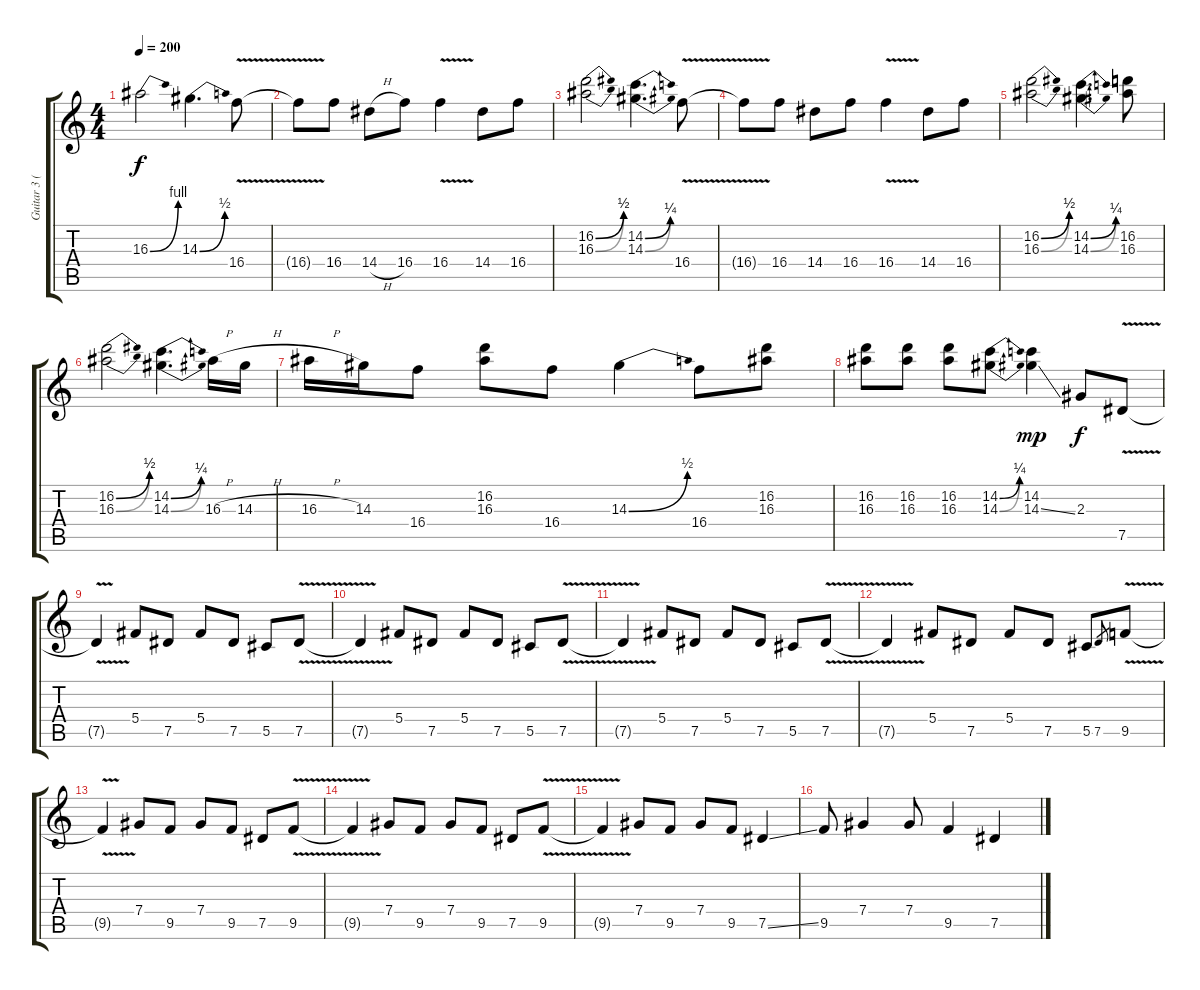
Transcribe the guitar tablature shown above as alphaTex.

\track ("Guitar 3 (solo)" "Guitar 3 (") {instrument distortionguitar}
\staff {score tabs}
\tuning (Eb4 Bb3 Gb3 Db3 Ab2 Eb2) {hide}
\ts (4 4)
\tempo 200
\clef g2
\ks c
16.3{be (bend 0 0 60 4)}.2{dy f} 14.3{be (bend 0 0 60 2)}.4{d} 16.4{v}.8 |
16.4{t}.8 16.4.8 14.4{h}.8 16.4.8 16.4{v}.4 14.4.8 16.4.8 |
(16.2{be (bend 0 0 60 2)} 16.3{be (bend 0 0 60 2)}).2 (14.2{be (bend 0 0 60 1)} 14.3{be (bend 0 0 60 1)}).4{d} 16.4{v}.8 |
16.4{t}.8 16.4.8 14.4.8 16.4.8 16.4{v}.4 14.4.8 16.4.8 |
(16.2{be (bend 0 0 60 2)} 16.3{be (bend 0 0 60 2)}).2 (14.2{be (bend 0 0 60 1)} 14.3{be (bend 0 0 60 1)}).4{d} (16.2 16.3).8 |
(16.2{be (bend 0 0 60 2)} 16.3{be (bend 0 0 60 2)}).2 (14.2{be (bend 0 0 60 1)} 14.3{be (bend 0 0 60 1)}).4{d} 16.3{h}.16 14.3{h}.16 |
16.3{h}.16 14.3.16 16.4.8 (16.2 16.3).8 16.4.8 14.3{be (bend 0 0 60 2)}.4 16.4.8 (16.2 16.3).8 |
(16.2 16.3).8 (16.2 16.3).8 (16.2 16.3).8 (14.2{be (bend 0 0 60 1)} 14.3{be (bend 0 0 60 1)}).8 (14.2 14.3{ss}).4{dy mp} 2.3.8{dy f} 7.5{v}.8 |
7.5{t}.4 5.4.8 7.5.8 5.4.8 7.5.8 5.5.8 7.5{v}.8 |
7.5{t}.4 5.4.8 7.5.8 5.4.8 7.5.8 5.5.8 7.5{v}.8 |
7.5{t}.4 5.4.8 7.5.8 5.4.8 7.5.8 5.5.8 7.5{v}.8 |
7.5{t}.4 5.4.8 7.5.8 5.4.8 7.5.8 5.5.8 7.5.8{gr} 9.5{v}.8 |
9.5{t}.4 7.4.8 9.5.8 7.4.8 9.5.8 7.5.8 9.5{v}.8 |
9.5{t}.4 7.4.8 9.5.8 7.4.8 9.5.8 7.5.8 9.5{v}.8 |
9.5{t}.4 7.4.8 9.5.8 7.4.8 9.5.8 7.5{ss}.4 |
9.5.8 7.4.4 7.4.8 9.5.4 7.5.4
